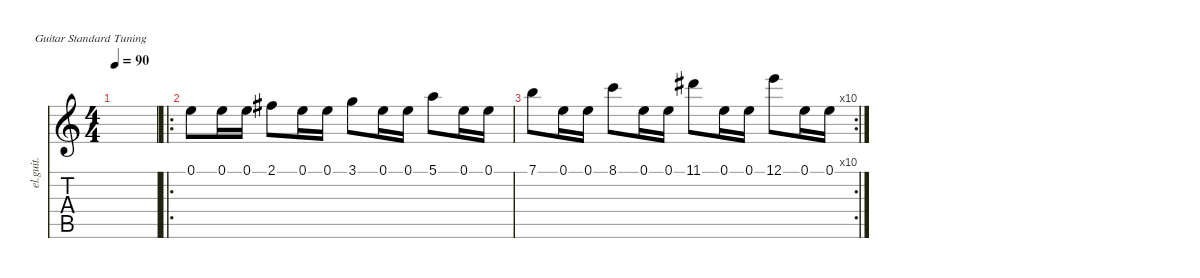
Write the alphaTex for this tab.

\defaultSystemsLayout 4
\hideDynamics
\bracketExtendMode nobrackets
\otherSystemsTrackNameOrientation horizontal
\track ("Electric Guitar (Clean)" "el.guit.") {instrument electricguitarclean}
\staff {score tabs}
\tuning (E4 B3 G3 D3 A2 E2)
\ts (4 4)
\tempo 90
\clef g2
\ks c
|
\ro
0.1.8{beam Down} 0.1.16{beam Down} 0.1.16{beam Down} 2.1{acc #}.8{beam Down} 0.1.16{beam Down} 0.1.16{beam Down} 3.1.8{beam Down} 0.1.16{beam Down} 0.1.16{beam Down} 5.1.8{beam Down} 0.1.16{beam Down} 0.1.16{beam Down} |
\rc 10
7.1.8{beam Down} 0.1.16{beam Down} 0.1.16{beam Down} 8.1.8{beam Down} 0.1.16{beam Down} 0.1.16{beam Down} 11.1{acc #}.8{beam Down} 0.1.16{beam Down} 0.1.16{beam Down} 12.1.8{beam Down} 0.1.16{beam Down} 0.1.16{beam Down}
